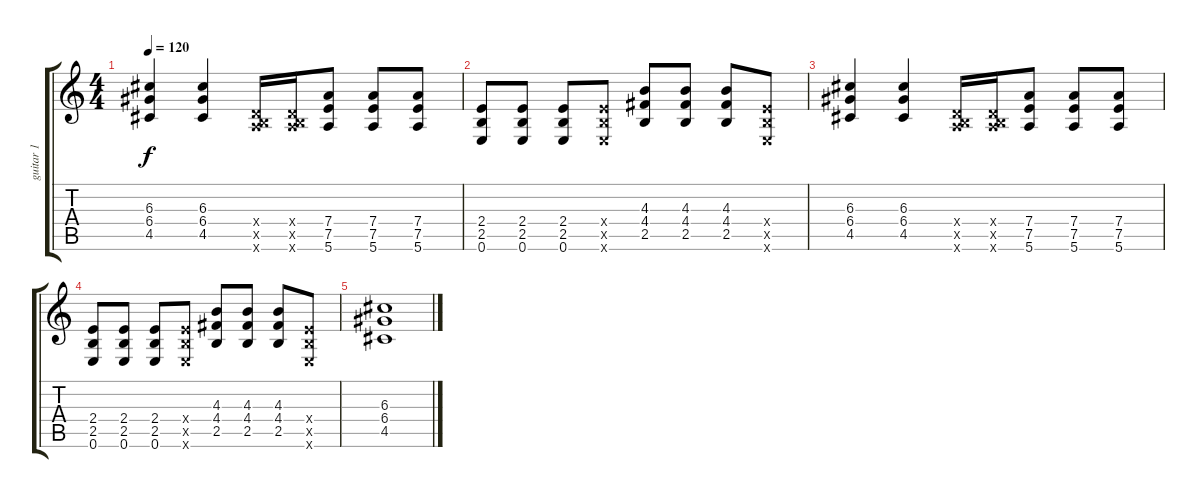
\track ("guitar 1" "guitar 1") {instrument electricguitarjazz}
\staff {score tabs}
\tuning (E4 B3 G3 D3 A2 E2) {hide}
\ts (4 4)
\tempo 120
\clef g2
\ks c
(6.3 6.4 4.5).4{dy f} (6.3 6.4 4.5).4 (0.4{x} 0.5{x} 7.6{x}).16 (0.4{x} 0.5{x} 7.6{x}).16 (7.4 7.5 5.6).8 (7.4 7.5 5.6).8 (7.4 7.5 5.6).8 |
(2.4 2.5 0.6).8 (2.4 2.5 0.6).8 (2.4 2.5 0.6).8 (2.4{x} 2.5{x} 0.6{x}).8 (4.3 4.4 2.5).8 (4.3 4.4 2.5).8 (4.3 4.4 2.5).8 (2.4{x} 2.5{x} 0.6{x}).8 |
(6.3 6.4 4.5).4 (6.3 6.4 4.5).4 (0.4{x} 0.5{x} 7.6{x}).16 (0.4{x} 0.5{x} 7.6{x}).16 (7.4 7.5 5.6).8 (7.4 7.5 5.6).8 (7.4 7.5 5.6).8 |
(2.4 2.5 0.6).8 (2.4 2.5 0.6).8 (2.4 2.5 0.6).8 (2.4{x} 2.5{x} 0.6{x}).8 (4.3 4.4 2.5).8 (4.3 4.4 2.5).8 (4.3 4.4 2.5).8 (2.4{x} 2.5{x} 0.6{x}).8 |
(6.3 6.4 4.5).1
